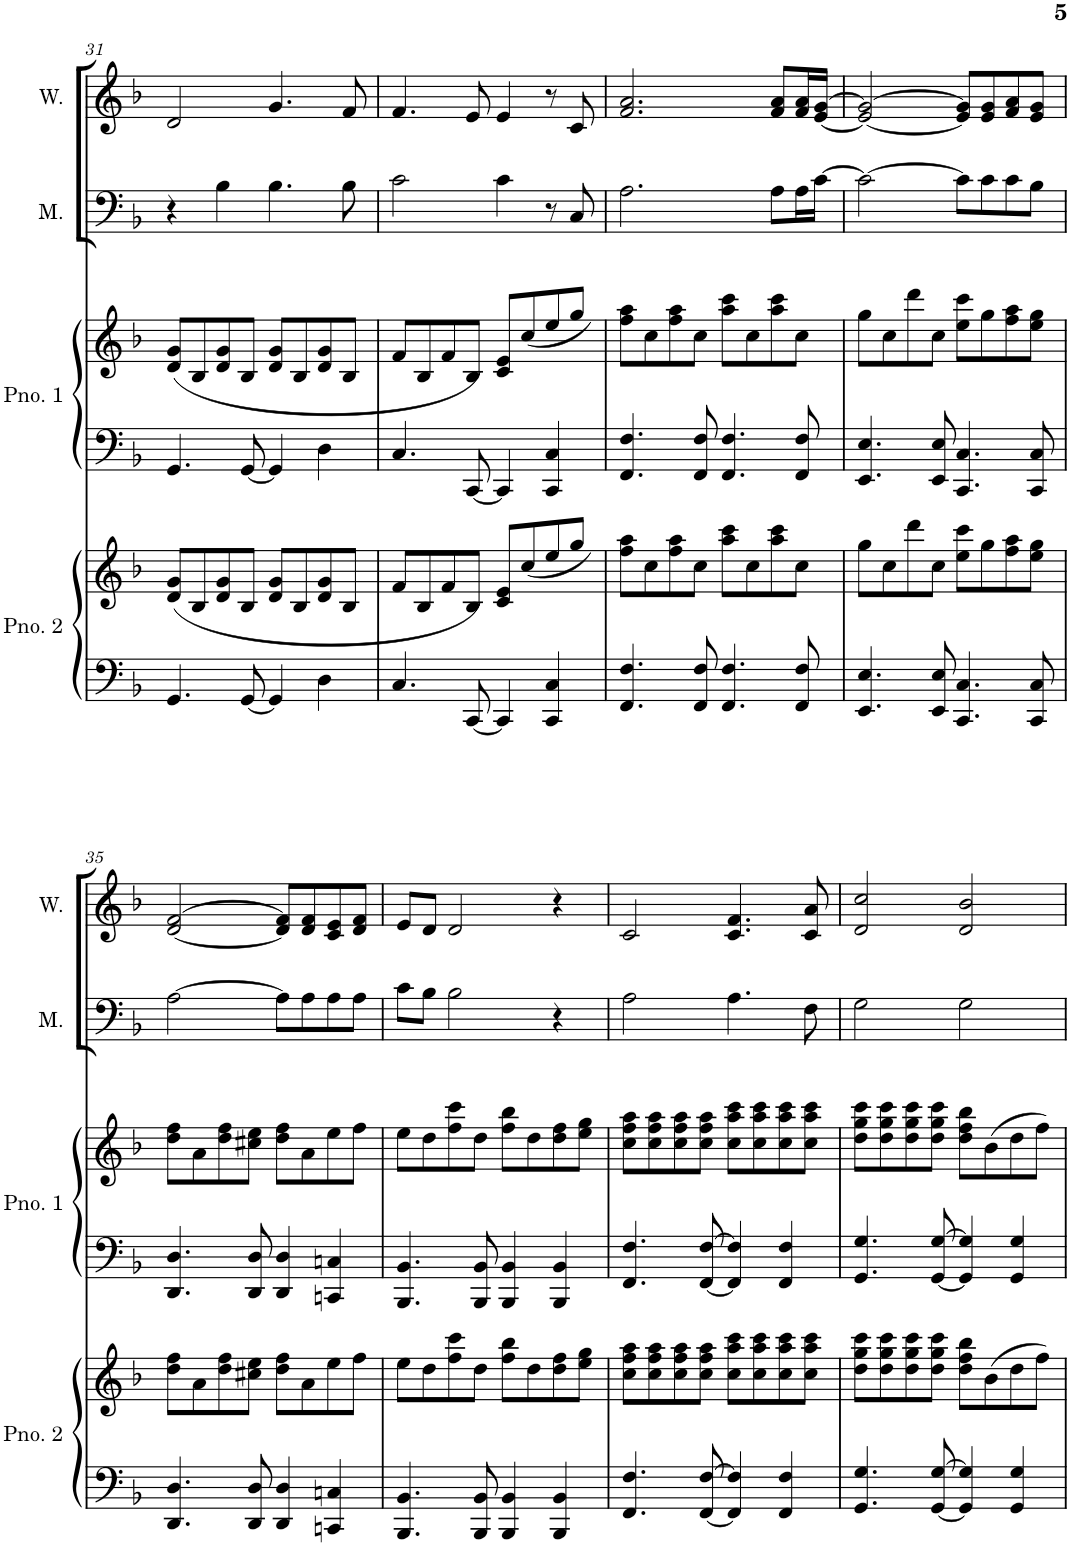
**kern	**kern	**kern	**kern	**kern	**kern
*part4	*part4	*part3	*part3	*part2	*part1
*staff6	*staff5	*staff4	*staff3	*staff2	*staff1
*I"Piano 2	*	*I"Piano 1	*	*I"Men	*I"Women
*I'Pno. 2	*	*I'Pno. 1	*	*I'M.	*I'W.
!!LO:PB:g=z
*clefF4	*clefG2	*clefF4	*clefG2	*clefF4	*clefG2
*k[b-]	*k[b-]	*k[b-]	*k[b-]	*k[b-]	*k[b-]
*M4/4	*M4/4	*M4/4	*M4/4	*M4/4	*M4/4
=31	=31	=31	=31	=31	=31
4.GG/	(8d/ 8g/L	4.GG/	(8d/ 8g/L	4r	2d/
.	8B-/	.	8B-/	.	.
.	8d/ 8g/	.	8d/ 8g/	4B-\	.
[8GG/	8B-/J	[8GG/	8B-/J	.	.
4GG/]	8d/ 8g/L	4GG/]	8d/ 8g/L	4.B-\	4.g/
.	8B-/	.	8B-/	.	.
4D\	8d/ 8g/	4D\	8d/ 8g/	.	.
.	8B-/J	.	8B-/J	8B-\	8f/
=32	=32	=32	=32	=32	=32
4.C/	8f/L	4.C/	8f/L	2c\	4.f/
.	8B-/	.	8B-/	.	.
.	8f/	.	8f/	.	.
[8CC/	8B-/J	[8CC/	8B-/J	.	8e/
4CC/]	8c/ 8e/L	4CC/]	8c/ 8e/L	4c\	4e/
.	(8cc/	.	(8cc/	.	.
4CC/ 4C/	8ee/)	4CC/ 4C/	8ee/)	8r	8r
.	8gg/J)	.	8gg/J)	8C/	8c/
=33	=33	=33	=33	=33	=33
4.FF/ 4.F/	8ff\ 8aa\L	4.FF/ 4.F/	8ff\ 8aa\L	2.A\	2.f/ 2.a/
.	8cc\	.	8cc\	.	.
.	8ff\ 8aa\	.	8ff\ 8aa\	.	.
8FF/ 8F/	8cc\J	8FF/ 8F/	8cc\J	.	.
4.FF/ 4.F/	8aa\ 8ccc\L	4.FF/ 4.F/	8aa\ 8ccc\L	.	.
.	8cc\	.	8cc\	.	.
.	8aa\ 8ccc\	.	8aa\ 8ccc\	8A\L	8f/ 8a/L
8FF/ 8F/	8cc\J	8FF/ 8F/	8cc\J	16A\L	16f/ 16a/L
.	.	.	.	[16c\JJ	[16e/ [16g/JJ
=34	=34	=34	=34	=34	=34
4.EE/ 4.E/	8gg\L	4.EE/ 4.E/	8gg\L	2c\_	2e/_ 2g/_
.	8cc\	.	8cc\	.	.
.	8ddd\	.	8ddd\	.	.
8EE/ 8E/	8cc\J	8EE/ 8E/	8cc\J	.	.
4.CC/ 4.C/	8ee\ 8ccc\L	4.CC/ 4.C/	8ee\ 8ccc\L	8c\L]	8e/] 8g/]L
.	8gg\	.	8gg\	8c\	8e/ 8g/
.	8ff\ 8aa\	.	8ff\ 8aa\	8c\	8f/ 8a/
8CC/ 8C/	8ee\ 8gg\J	8CC/ 8C/	8ee\ 8gg\J	8B-\J	8e/ 8g/J
!!LO:LB:g=z
=35	=35	=35	=35	=35	=35
4.DD/ 4.D/	8dd\ 8ff\L	4.DD/ 4.D/	8dd\ 8ff\L	[2A\	[2d/ [2f/
.	8a\	.	8a\	.	.
.	8dd\ 8ff\	.	8dd\ 8ff\	.	.
8DD/ 8D/	8cc#X\ 8ee\J	8DD/ 8D/	8cc#X\ 8ee\J	.	.
4DD/ 4D/	8dd\ 8ff\L	4DD/ 4D/	8dd\ 8ff\L	8A\L]	8d/] 8f/]L
.	8a\	.	8a\	8A\	8d/ 8f/
4CCn/ 4Cn/	8ee\	4CCn/ 4Cn/	8ee\	8A\	8c/ 8e/
.	8ff\J	.	8ff\J	8A\J	8d/ 8f/J
=36	=36	=36	=36	=36	=36
4.BBB-/ 4.BB-/	8ee\L	4.BBB-/ 4.BB-/	8ee\L	8c\L	8e/L
.	8dd\	.	8dd\	8B-\J	8d/J
.	8ff\ 8ccc\	.	8ff\ 8ccc\	2B-\	2d/
8BBB-/ 8BB-/	8dd\J	8BBB-/ 8BB-/	8dd\J	.	.
4BBB-/ 4BB-/	8ff\ 8bb-\L	4BBB-/ 4BB-/	8ff\ 8bb-\L	.	.
.	8dd\	.	8dd\	.	.
4BBB-/ 4BB-/	8dd\ 8ff\	4BBB-/ 4BB-/	8dd\ 8ff\	4r	4r
.	8ee\ 8gg\J	.	8ee\ 8gg\J	.	.
=37	=37	=37	=37	=37	=37
4.FF/ 4.F/	8cc\ 8ff\ 8aa\L	4.FF/ 4.F/	8cc\ 8ff\ 8aa\L	2A\	2c/
.	8cc\ 8ff\ 8aa\	.	8cc\ 8ff\ 8aa\	.	.
.	8cc\ 8ff\ 8aa\	.	8cc\ 8ff\ 8aa\	.	.
[8FF/ [8F/	8cc\ 8ff\ 8aa\J	[8FF/ [8F/	8cc\ 8ff\ 8aa\J	.	.
4FF/] 4F/]	8cc\ 8aa\ 8ccc\L	4FF/] 4F/]	8cc\ 8aa\ 8ccc\L	4.A\	4.c/ 4.f/
.	8cc\ 8aa\ 8ccc\	.	8cc\ 8aa\ 8ccc\	.	.
4FF/ 4F/	8cc\ 8aa\ 8ccc\	4FF/ 4F/	8cc\ 8aa\ 8ccc\	.	.
.	8cc\ 8aa\ 8ccc\J	.	8cc\ 8aa\ 8ccc\J	8F\	8c/ 8a/
=38	=38	=38	=38	=38	=38
4.GG/ 4.G/	8dd\ 8gg\ 8ccc\L	4.GG/ 4.G/	8dd\ 8gg\ 8ccc\L	2G\	2d/ 2cc/
.	8dd\ 8gg\ 8ccc\	.	8dd\ 8gg\ 8ccc\	.	.
.	8dd\ 8gg\ 8ccc\	.	8dd\ 8gg\ 8ccc\	.	.
[8GG/ [8G/	8dd\ 8gg\ 8ccc\J	[8GG/ [8G/	8dd\ 8gg\ 8ccc\J	.	.
4GG/] 4G/]	8dd\ 8ff\ 8bb-\L	4GG/] 4G/]	8dd\ 8ff\ 8bb-\L	2G\	2d/ 2b-/
.	(8b-\	.	(8b-\	.	.
4GG/ 4G/	8dd\)	4GG/ 4G/	8dd\)	.	.
.	8ff\J	.	8ff\J	.	.
=	=	=	=	=	=
*-	*-	*-	*-	*-	*-
